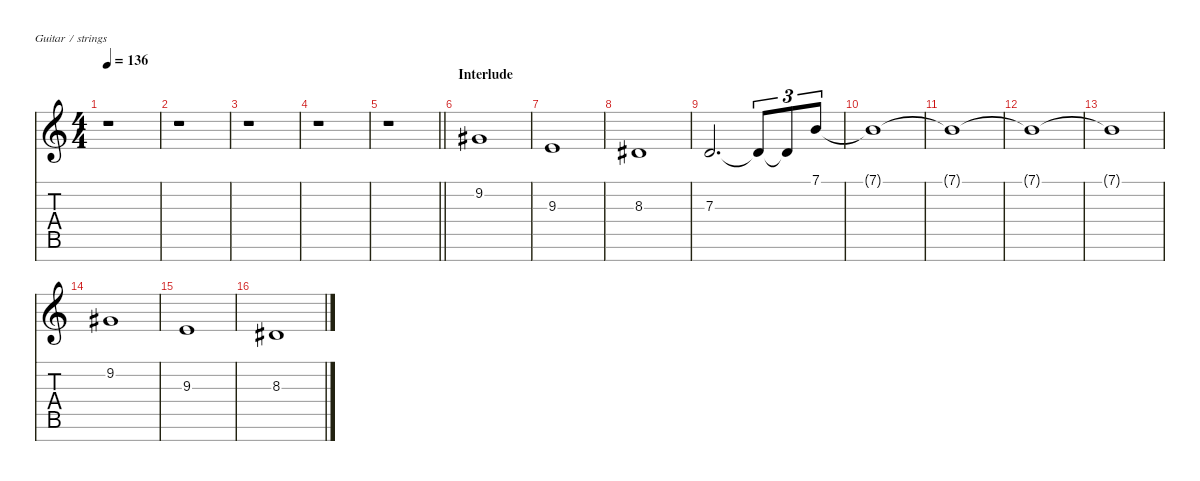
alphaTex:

\defaultSystemsLayout 4
\hideDynamics
\bracketExtendMode nobrackets
\singleTrackTrackNamePolicy hidden
\multiTrackTrackNamePolicy hidden
\firstSystemTrackNameMode fullname
\firstSystemTrackNameOrientation horizontal
\otherSystemsTrackNameOrientation horizontal
\track ("Keyboards/Others" "vln.") {instrument stringensemble1}
\staff {score tabs}
\tuning (E4 B3 G3 D3 A2 E2 B1)
\ts (4 4)
\tempo 136
\clef g2
\ks c
r.1{dy f beam Down} |
r.1{beam Down} |
r.1{beam Down} |
r.1{beam Down} |
\barLineRight lightlight
r.1{beam Down} |
\section ("" "Interlude")
9.2{acc #}.1{instrument pad1newage beam Up} |
9.3.1{beam Up} |
8.3{acc #}.1{beam Up} |
7.3.2{d beam Up} 7.3{t}.8{tu (3 2) beam Up} 7.3{t}.8{tu (3 2) beam Up} 7.1.8{tu (3 2) beam Up} |
7.1{t}.1{beam Down} |
7.1{t}.1{beam Down} |
7.1{t}.1{beam Down} |
7.1{t}.1{beam Down} |
9.2{acc #}.1{instrument pad1newage beam Up} |
9.3.1{beam Up} |
8.3{acc #}.1{beam Up}
